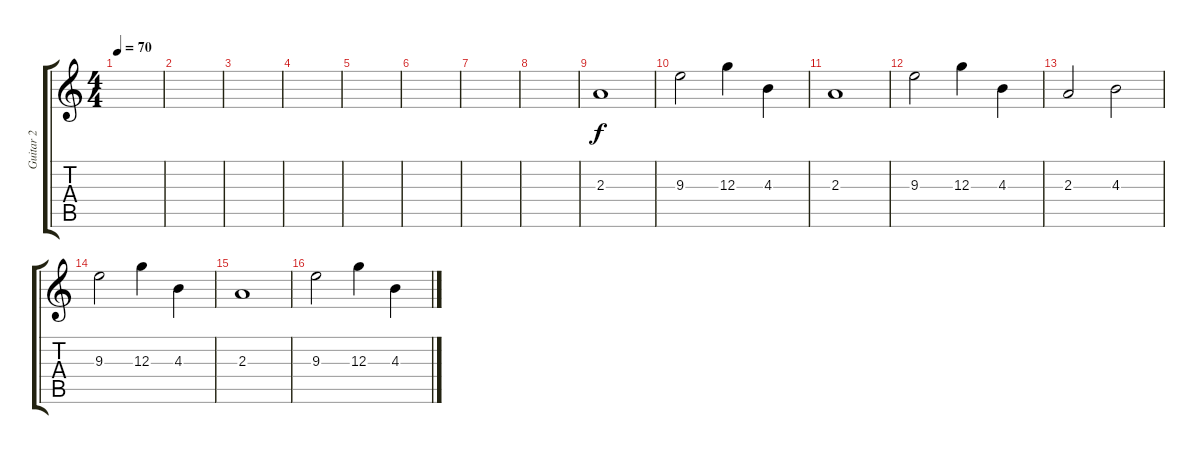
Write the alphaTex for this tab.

\track ("Guitar 2" "Guitar 2") {instrument overdrivenguitar}
\staff {score tabs}
\tuning (E4 B3 G3 D3 A2 E2) {hide}
\ts (4 4)
\tempo 70
\clef g2
\ks c
|
|
|
|
|
|
|
|
2.3.1 |
9.3.2 12.3.4 4.3.4 |
2.3.1 |
9.3.2 12.3.4 4.3.4 |
2.3.2 4.3.2 |
9.3.2 12.3.4 4.3.4 |
2.3.1 |
9.3.2 12.3.4 4.3.4
